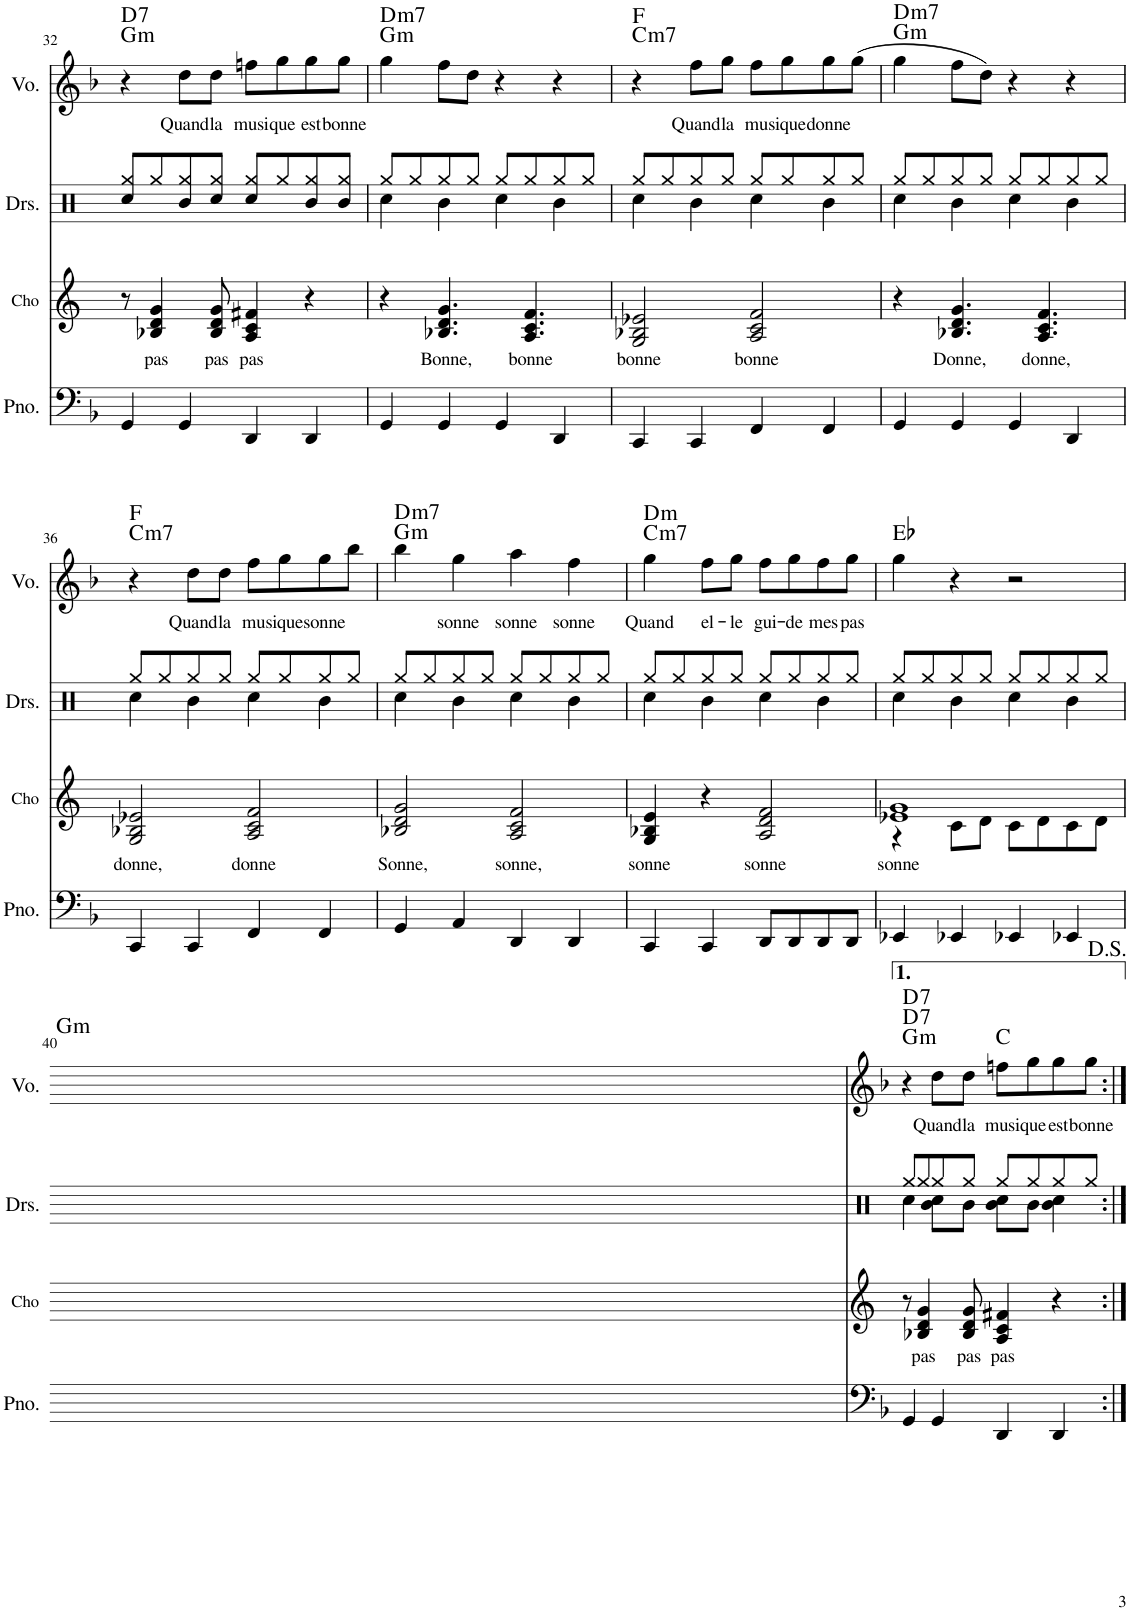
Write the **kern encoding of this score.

**kern	**kern	**text	**kern	**text	**harte
*part3	*part2	*part2	*part1	*part1	*part1
*staff3	*staff2	*staff2	*staff1	*staff1	*
*I"Piano	*I"Choeurs	*	*I"Voix	*	*
*I'Pno.	*I'Cho	*	*I'Vo.	*	*
!!LO:PB:g=z
*clefF4	*clefG2	*	*clefG2	*	*
*k[b-]	*k[]	*	*k[b-]	*	*
*M4/4	*M4/4	*	*M4/4	*	*
=32	=32	=32	=32	=32	=32
!	!	!	!	!	!LO:H:n=1:kt=m
!	!	!	!	!	!LO:H:n=2:kt=7
4GG/	8r	.	4r	.	G:min D:7
!	!	!LO:LY:b	!	!	!
.	4B-X/ 4d/ 4g/	pas	.	.	.
!	!	!	!	!LO:LY:b	!
4GG/	.	.	8dd\L	Quand	.
!	!	!LO:LY:b	!	!LO:LY:b	!
.	8B-/ 8d/ 8g/	pas	8dd\J	la	.
!	!	!LO:LY:b	!	!LO:LY:b	!
4DD/	4A/ 4c/ 4f#X/	pas	8ffn\L	musi-	.
!	!	!	!	!LO:LY:b	!
.	.	.	8gg\	-que	.
!	!	!	!	!LO:LY:b	!
4DD/	4r	.	8gg\	est	.
!	!	!	!	!LO:LY:b	!
.	.	.	8gg\J	bonne	.
=33	=33	=33	=33	=33	=33
!	!	!	!	!	!LO:H:n=1:kt=m
!	!	!	!	!	!LO:H:n=2:kt=m7
4GG/	4r	.	4gg\	.	G:min D:min7
!	!	!LO:LY:b	!	!	!
4GG/	4.B-X/ 4.d/ 4.g/	Bonne,	8ff\L	.	.
.	.	.	8dd\J	.	.
4GG/	.	.	4r	.	.
!	!	!LO:LY:b	!	!	!
.	4.A/ 4.c/ 4.f/	bonne	.	.	.
4DD/	.	.	4r	.	.
=34	=34	=34	=34	=34	=34
!	!	!LO:LY:b	!	!	!LO:H:n=1:kt=m7
4CC/	2G/ 2B-X/ 2e-X/	bonne	4r	.	C:min7 F:maj
!	!	!	!	!LO:LY:b	!
4CC/	.	.	8ff\L	Quand	.
!	!	!	!	!LO:LY:b	!
.	.	.	8gg\J	la	.
!	!	!LO:LY:b	!	!LO:LY:b	!
4FF/	2A/ 2c/ 2f/	bonne	8ff\L	mu-	.
!	!	!	!	!LO:LY:b	!
.	.	.	8gg\	-sique	.
!	!	!	!	!LO:LY:b	!
4FF/	.	.	8gg\	donne	.
.	.	.	(8gg\J	.	.
=35	=35	=35	=35	=35	=35
!	!	!	!	!	!LO:H:n=1:kt=m
!	!	!	!	!	!LO:H:n=2:kt=m7
4GG/	4r	.	4gg\	.	G:min D:min7
!	!	!LO:LY:b	!	!	!
4GG/	4.B-X/ 4.d/ 4.g/	Donne,	8ff\L	.	.
.	.	.	8dd\J)	.	.
4GG/	.	.	4r	.	.
!	!	!LO:LY:b	!	!	!
.	4.A/ 4.c/ 4.f/	donne,	.	.	.
4DD/	.	.	4r	.	.
!!LO:LB:g=z
=36	=36	=36	=36	=36	=36
!	!	!LO:LY:b	!	!	!LO:H:n=1:kt=m7
4CC/	2G/ 2B-X/ 2e-X/	donne,	4r	.	C:min7 F:maj
!	!	!	!	!LO:LY:b	!
4CC/	.	.	8dd\L	Quand	.
!	!	!	!	!LO:LY:b	!
.	.	.	8dd\J	la	.
!	!	!LO:LY:b	!	!LO:LY:b	!
4FF/	2A/ 2c/ 2f/	donne	8ff\L	mu-	.
!	!	!	!	!LO:LY:b	!
.	.	.	8gg\	-sique	.
!	!	!	!	!LO:LY:b	!
4FF/	.	.	8gg\	sonne	.
.	.	.	8bb-\J	.	.
=37	=37	=37	=37	=37	=37
!	!	!LO:LY:b	!	!	!LO:H:n=1:kt=m
!	!	!	!	!	!LO:H:n=2:kt=m7
4GG/	2B-X/ 2d/ 2g/	Sonne,	4bb-\	.	G:min D:min7
!	!	!	!	!LO:LY:b	!
4AA/	.	.	4gg\	sonne	.
!	!	!LO:LY:b	!	!LO:LY:b	!
4DD/	2A/ 2c/ 2f/	sonne,	4aa\	sonne	.
!	!	!	!	!LO:LY:b	!
4DD/	.	.	4ff\	sonne	.
=38	=38	=38	=38	=38	=38
!	!	!LO:LY:b	!	!LO:LY:b	!LO:H:n=1:kt=m7
!	!	!	!	!	!LO:H:n=2:kt=m
4CC/	4G/ 4B-X/ 4e/	sonne	4gg\	Quand	C:min7 D:min
!	!	!	!	!LO:LY:b	!
4CC/	4r	.	8ff\L	el-	.
!	!	!	!	!LO:LY:b	!
.	.	.	8gg\J	-le	.
!	!	!LO:LY:b	!	!LO:LY:b	!
8DD/L	2A/ 2d/ 2f/	sonne	8ff\L	gui-	.
!	!	!	!	!LO:LY:b	!
8DD/	.	.	8gg\	de	.
!	!	!	!	!LO:LY:b	!
8DD/	.	.	8ff\	mes	.
!	!	!	!	!LO:LY:b	!
8DD/J	.	.	8gg\J	pas	.
=39	=39	=39	=39	=39	=39
!	!	!LO:LY:b	!	!	!
*	*^	*	*	*	*
4EE-X/	1e-X 1g	4r	sonne	4gg\	.	Eb:maj
4EE-X/	.	8c\L	.	4r	.	.
.	.	8d\J	.	.	.	.
4EE-X/	.	8c\L	.	2r	.	.
.	.	8d\	.	.	.	.
4EE-X/	.	8c\	.	.	.	.
.	.	8d\J	.	.	.	.
!!LO:LB:g=z
=40	=40	=40	=40	=40	=40	=40
!	!	!	!	!	!	!LO:H:n=1:kt=m
!	!	!	!	!	!	!LO:H:n=2:kt=7
!	!	!	!	!	!	!LO:H:n=3:kt=7
*	*v	*v	*	*	*	*
4GG/	8r	.	4r	.	G:min D:7 D:7
!	!	!LO:LY:b	!	!	!
.	4B-X/ 4d/ 4g/	pas	.	.	.
!	!	!	!	!LO:LY:b	!
4GG/	.	.	8dd\L	Quand	.
!	!	!LO:LY:b	!	!LO:LY:b	!
.	8B-/ 8d/ 8g/	pas	8dd\J	la	.
!	!	!LO:LY:b	!	!LO:LY:b	!
4DD/	4A/ 4c/ 4f#X/	pas	8ffn\L	musi-	C:maj
!	!	!	!	!LO:LY:b	!
.	.	.	8gg\	-que	.
!	!	!	!	!LO:LY:b	!
4DD/	4r	.	8gg\	est	.
!	!	!	!	!LO:LY:b	!
.	.	.	8gg\J	bonne	.
=:|!	=:|!	=:|!	=:|!	=:|!	=:|!
*-	*-	*-	*-	*-	*-
